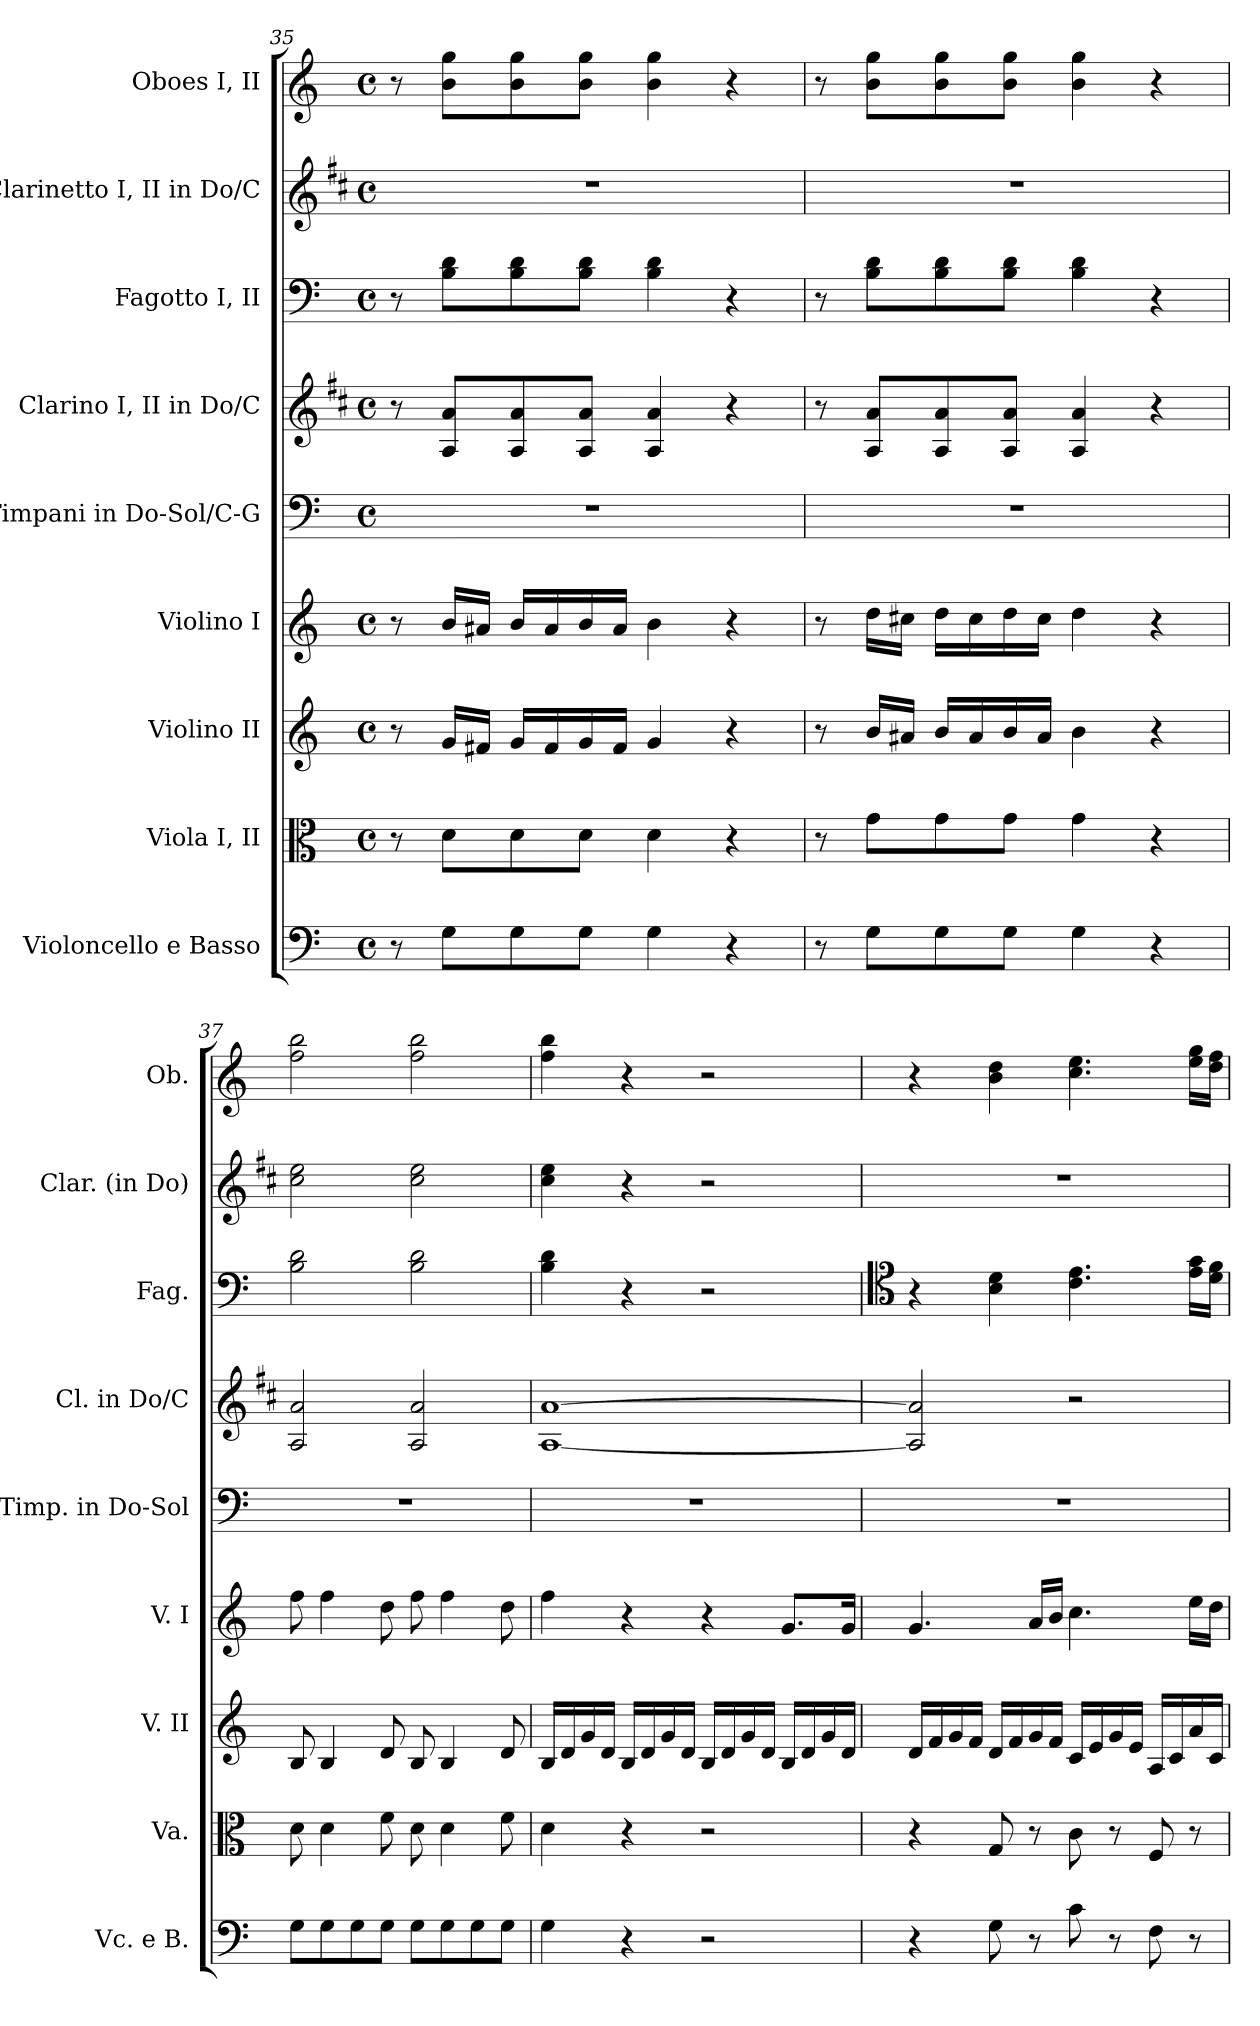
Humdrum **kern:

**kern	**kern	**kern	**kern	**kern	**kern	**kern	**kern	**kern
*part9	*part8	*part7	*part6	*part5	*part4	*part3	*part2	*part1
*staff9	*staff8	*staff7	*staff6	*staff5	*staff4	*staff3	*staff2	*staff1
*I"Violoncello e Basso	*I"Viola I, II	*I"Violino II	*I"Violino I	*I"Timpani in Do-Sol/C-G	*I"Clarino I, II in Do/C	*I"Fagotto I, II	*I"Clarinetto I, II in Do/C	*I"Oboes I, II
*I'Vc. e B.	*I'Va.	*I'V. II	*I'V. I	*I'Timp. in Do-Sol	*I'Cl. in Do/C	*I'Fag.	*I'Clar. (in Do)	*I'Ob.
*clefF4	*clefC3	*clefG2	*clefG2	*clefF4	*clefG2	*clefF4	*clefG2	*clefG2
*	*	*	*	*	*ITrd1c2	*	*ITrd1c2	*
*k[]	*k[]	*k[]	*k[]	*k[]	*k[]	*k[]	*k[]	*k[]
*M4/4	*M4/4	*M4/4	*M4/4	*M4/4	*M4/4	*M4/4	*M4/4	*M4/4
*met(c)	*met(c)	*met(c)	*met(c)	*met(c)	*met(c)	*met(c)	*met(c)	*met(c)
=35	=35	=35	=35	=35	=35	=35	=35	=35
8r	8r	8r	8r	1r	8r	8r	1r	8r
8Gi\L	8di\L	16gi/LL	16bi/LL	.	8Gi/ 8gi/L	8Bi\ 8di\L	.	8bi\ 8ggi\L
.	.	16f#X/JJ	16a#X/JJ	.	.	.	.	.
8Gi\	8di\	16gi/LL	16bi/LL	.	8Gi/ 8gi/	8Bi\ 8di\	.	8bi\ 8ggi\
.	.	16f#/	16a#/	.	.	.	.	.
8Gi\J	8di\J	16gi/	16bi/	.	8Gi/ 8gi/J	8Bi\ 8di\J	.	8bi\ 8ggi\J
.	.	16f#/JJ	16a#/JJ	.	.	.	.	.
4Gi\	4di\	4gi/	4bi\	.	4Gi/ 4gi/	4Bi\ 4di\	.	4bi\ 4ggi\
4r	4r	4r	4r	.	4r	4r	.	4r
=36	=36	=36	=36	=36	=36	=36	=36	=36
8r	8r	8r	8r	1r	8r	8r	1r	8r
8Gi\L	8gi\L	16bi/LL	16ddi\LL	.	8Gi/ 8gi/L	8Bi\ 8di\L	.	8bi\ 8ggi\L
.	.	16a#X/JJ	16cc#X\JJ	.	.	.	.	.
8Gi\	8gi\	16bi/LL	16ddi\LL	.	8Gi/ 8gi/	8Bi\ 8di\	.	8bi\ 8ggi\
.	.	16a#/	16cc#\	.	.	.	.	.
8Gi\J	8gi\J	16bi/	16ddi\	.	8Gi/ 8gi/J	8Bi\ 8di\J	.	8bi\ 8ggi\J
.	.	16a#/JJ	16cc#\JJ	.	.	.	.	.
4Gi\	4gi\	4bi\	4ddi\	.	4Gi/ 4gi/	4Bi\ 4di\	.	4bi\ 4ggi\
4r	4r	4r	4r	.	4r	4r	.	4r
=37	=37	=37	=37	=37	=37	=37	=37	=37
8Gi\L	8di\	8Bi/	8ffi\	1r	2Gi/ 2gi/	2Bi\ 2di\	2bi\ 2ddi\	2ffi\ 2bbi\
8Gi\	4di\	4Bi/	4ffi\	.	.	.	.	.
8Gi\	.	.	.	.	.	.	.	.
8Gi\J	8fi\	8di/	8ddi\	.	.	.	.	.
8Gi\L	8di\	8Bi/	8ffi\	.	2Gi/ 2gi/	2Bi\ 2di\	2bi\ 2ddi\	2ffi\ 2bbi\
8Gi\	4di\	4Bi/	4ffi\	.	.	.	.	.
8Gi\	.	.	.	.	.	.	.	.
8Gi\J	8fi\	8di/	8ddi\	.	.	.	.	.
=38	=38	=38	=38	=38	=38	=38	=38	=38
4Gi\	4di\	16Bi/LL	4ffi\	1r	[1Gi [1gi	4Bi\ 4di\	4bi\ 4ddi\	4ffi\ 4bbi\
.	.	16di/	.	.	.	.	.	.
.	.	16gi/	.	.	.	.	.	.
.	.	16di/JJ	.	.	.	.	.	.
4r	4r	16Bi/LL	4r	.	.	4r	4r	4r
.	.	16di/	.	.	.	.	.	.
.	.	16gi/	.	.	.	.	.	.
.	.	16di/JJ	.	.	.	.	.	.
2r	2r	16Bi/LL	4r	.	.	2r	2r	2r
.	.	16di/	.	.	.	.	.	.
.	.	16gi/	.	.	.	.	.	.
.	.	16di/JJ	.	.	.	.	.	.
.	.	16Bi/LL	8.gi/L	.	.	.	.	.
.	.	16di/	.	.	.	.	.	.
.	.	16gi/	.	.	.	.	.	.
.	.	16di/JJ	16gi/Jk	.	.	.	.	.
=39	=39	=39	=39	=39	=39	=39	=39	=39
*	*	*	*	*	*	*clefC4	*	*
4r	4r	16di/LL	4.gi/	1r	2G/] 2g/]	4r	1r	4r
.	.	16fi/	.	.	.	.	.	.
.	.	16gi/	.	.	.	.	.	.
.	.	16fi/JJ	.	.	.	.	.	.
8Gi\	8Gi/	16di/LL	.	.	.	4Bi\ 4di\	.	4bi\ 4ddi\
.	.	16fi/	.	.	.	.	.	.
8r	8r	16gi/	16a/LL	.	.	.	.	.
.	.	16fi/JJ	16bi/JJ	.	.	.	.	.
8ci\	8ci\	16ci/LL	4.cci\	.	2r	4.ci\ 4.ei\	.	4.cci\ 4.eei\
.	.	16ei/	.	.	.	.	.	.
8r	8r	16gi/	.	.	.	.	.	.
.	.	16ei/JJ	.	.	.	.	.	.
8Fi\	8Fi/	16Ai/LL	.	.	.	.	.	.
.	.	16ci/	.	.	.	.	.	.
8r	8r	16ai/	16ee\LL	.	.	16e\ 16g\LL	.	16ee\ 16gg\LL
.	.	16ci/JJ	16ddi\JJ	.	.	16di\ 16fi\JJ	.	16ddi\ 16ffi\JJ
=	=	=	=	=	=	=	=	=
*-	*-	*-	*-	*-	*-	*-	*-	*-
